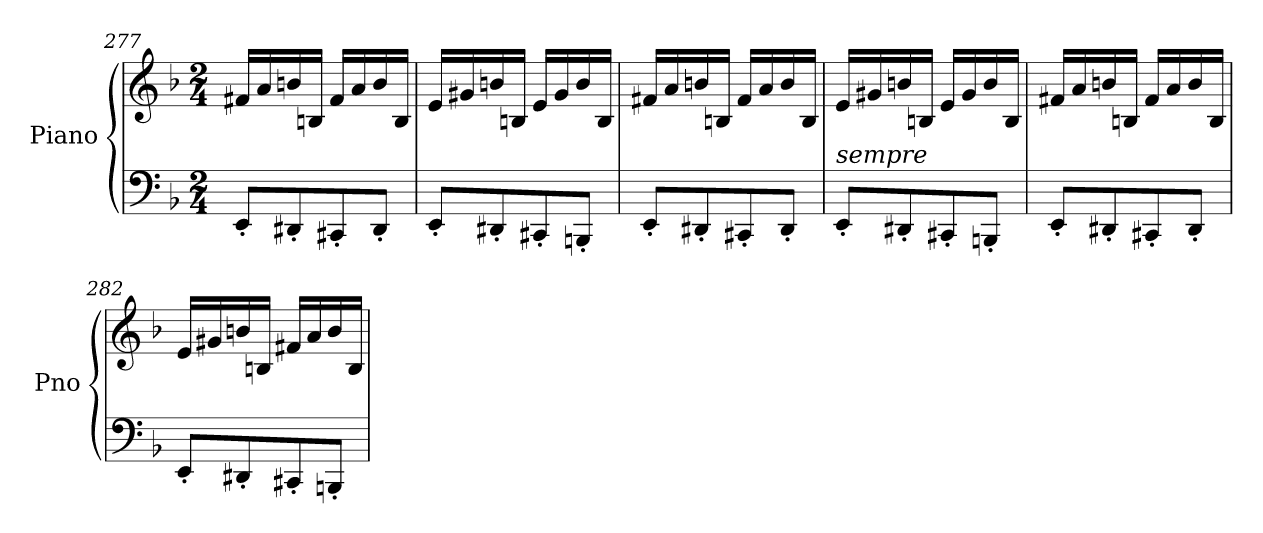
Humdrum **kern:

**kern	**kern
*part1	*part1
*staff2	*staff1
*I"Piano	*
*I'Pno	*
*clefF4	*clefG2
*k[b-]	*k[b-]
*M2/4	*M2/4
=277	=277
8EE'/L	16f#X/LL
.	16a/
8DD#X'/	16bn/
.	16Bn/JJ
8CC#X'/	16f#/LL
.	16a/
8DD#'/J	16b/
.	16B/JJ
=278	=278
8EE'/L	16e/LL
.	16g#X/
8DD#X'/	16bn/
.	16Bn/JJ
8CC#X'/	16e/LL
.	16g#/
8BBBn'/J	16b/
.	16B/JJ
!!LO:LB:g=z
=279	=279
8EE'/L	16f#X/LL
.	16a/
8DD#X'/	16bn/
.	16Bn/JJ
8CC#X'/	16f#/LL
.	16a/
8DD#'/J	16b/
.	16B/JJ
=280	=280
!LO:TX:a:i:t=sempre	!
8EE'/L	16e/LL
.	16g#X/
8DD#X'/	16bn/
.	16Bn/JJ
8CC#X'/	16e/LL
.	16g#/
8BBBn'/J	16b/
.	16B/JJ
=281	=281
8EE'/L	16f#X/LL
.	16a/
8DD#X'/	16bn/
.	16Bn/JJ
8CC#X'/	16f#/LL
.	16a/
8DD#'/J	16b/
.	16B/JJ
=282	=282
8EE'/L	16e/LL
.	16g#X/
8DD#X'/	16bn/
.	16Bn/JJ
8CC#X'/	16f#X/LL
.	16a/
8BBBn'/J	16b/
.	16B/JJ
=	=
*-	*-
